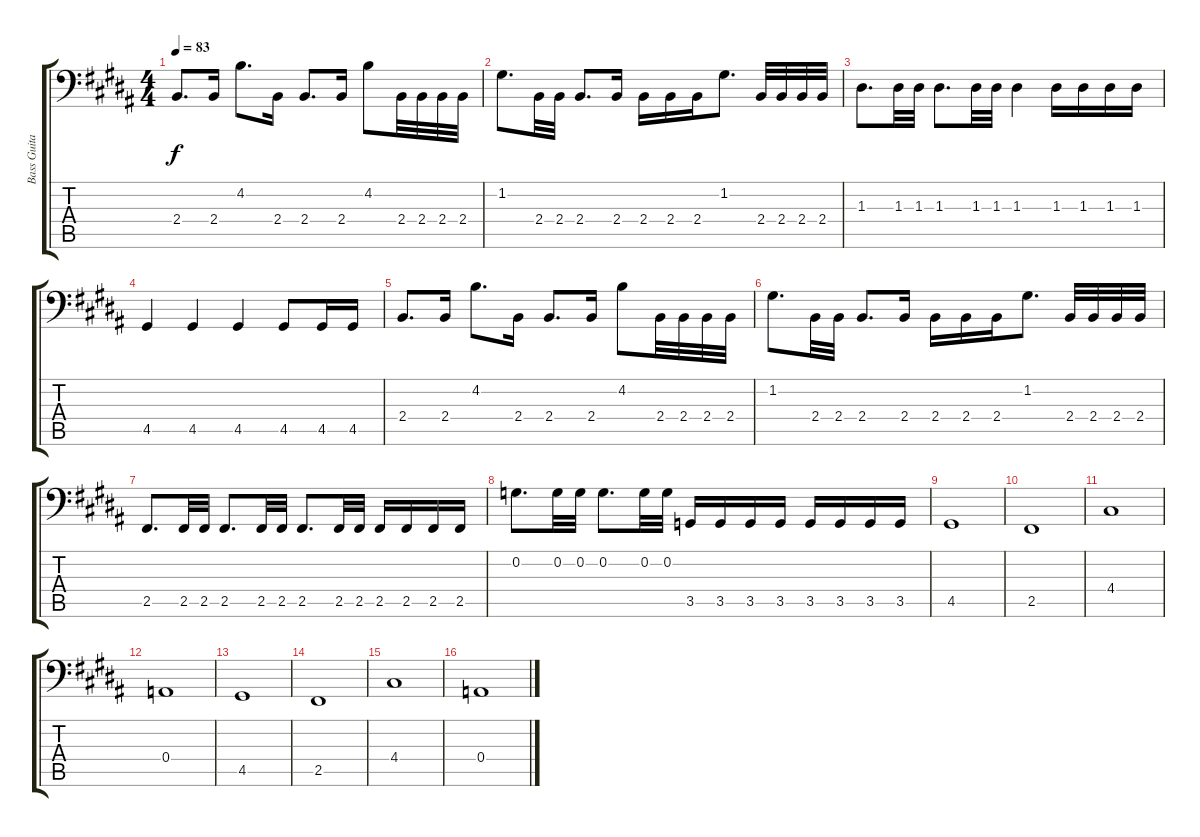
\track ("Bass Guitar - John Myung" "Bass Guita") {instrument distortionguitar}
\staff {score tabs}
\tuning (C3 G2 D2 A1 E1 B0) {hide}
\ts (4 4)
\tempo 83
\clef f4
\ks b
2.4.8{d dy f} 2.4.16 4.2.8{d} 2.4.16 2.4.8{d} 2.4.16 4.2.8 2.4.32 2.4.32 2.4.32 2.4.32 |
1.2.8{d} 2.4.32 2.4.32 2.4.8{d} 2.4.16 2.4.16 2.4.16 2.4.16 1.2.8{d} 2.4.32 2.4.32 2.4.32 2.4.32 |
1.3.8{d} 1.3.32 1.3.32 1.3.8{d} 1.3.32 1.3.32 1.3.4 1.3.16 1.3.16 1.3.16 1.3.16 |
4.5.4 4.5.4 4.5.4 4.5.8 4.5.16 4.5.16 |
2.4.8{d} 2.4.16 4.2.8{d} 2.4.16 2.4.8{d} 2.4.16 4.2.8 2.4.32 2.4.32 2.4.32 2.4.32 |
1.2.8{d} 2.4.32 2.4.32 2.4.8{d} 2.4.16 2.4.16 2.4.16 2.4.16 1.2.8{d} 2.4.32 2.4.32 2.4.32 2.4.32 |
2.5.8{d} 2.5.32 2.5.32 2.5.8{d} 2.5.32 2.5.32 2.5.8{d} 2.5.32 2.5.32 2.5.16 2.5.16 2.5.16 2.5.16 |
0.2.8{d} 0.2.32 0.2.32 0.2.8{d} 0.2.32 0.2.32 3.5.16 3.5.16 3.5.16 3.5.16 3.5.16 3.5.16 3.5.16 3.5.16 |
4.5.1 |
2.5.1 |
4.4.1 |
0.4.1 |
4.5.1 |
2.5.1 |
4.4.1 |
0.4.1
